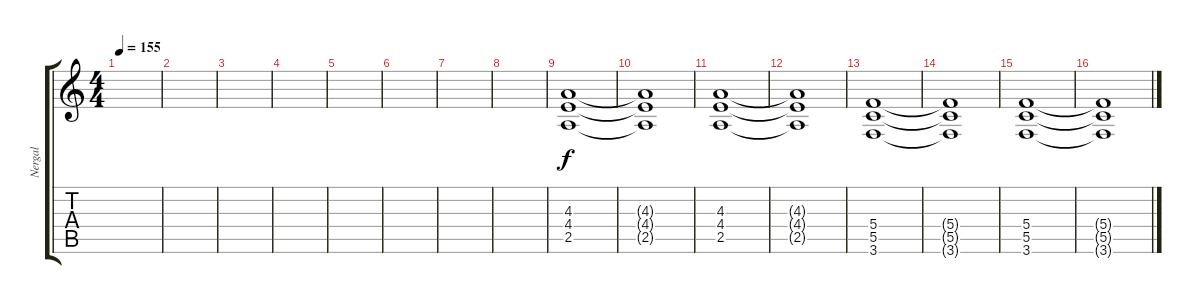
\track ("Nergal" "Nergal") {instrument distortionguitar}
\staff {score tabs}
\tuning (D4 A3 F3 C3 G2 D2) {hide}
\ts (4 4)
\tempo 155
\clef g2
\ks c
|
|
|
|
|
|
|
|
(4.3 4.4 2.5).1 |
(4.3{t} 4.4{t} 2.5{t}).1 |
(4.3 4.4 2.5).1 |
(4.3{t} 4.4{t} 2.5{t}).1 |
(5.4 5.5 3.6).1 |
(5.4{t} 5.5{t} 3.6{t}).1 |
(5.4 5.5 3.6).1 |
(5.4{t} 5.5{t} 3.6{t}).1
